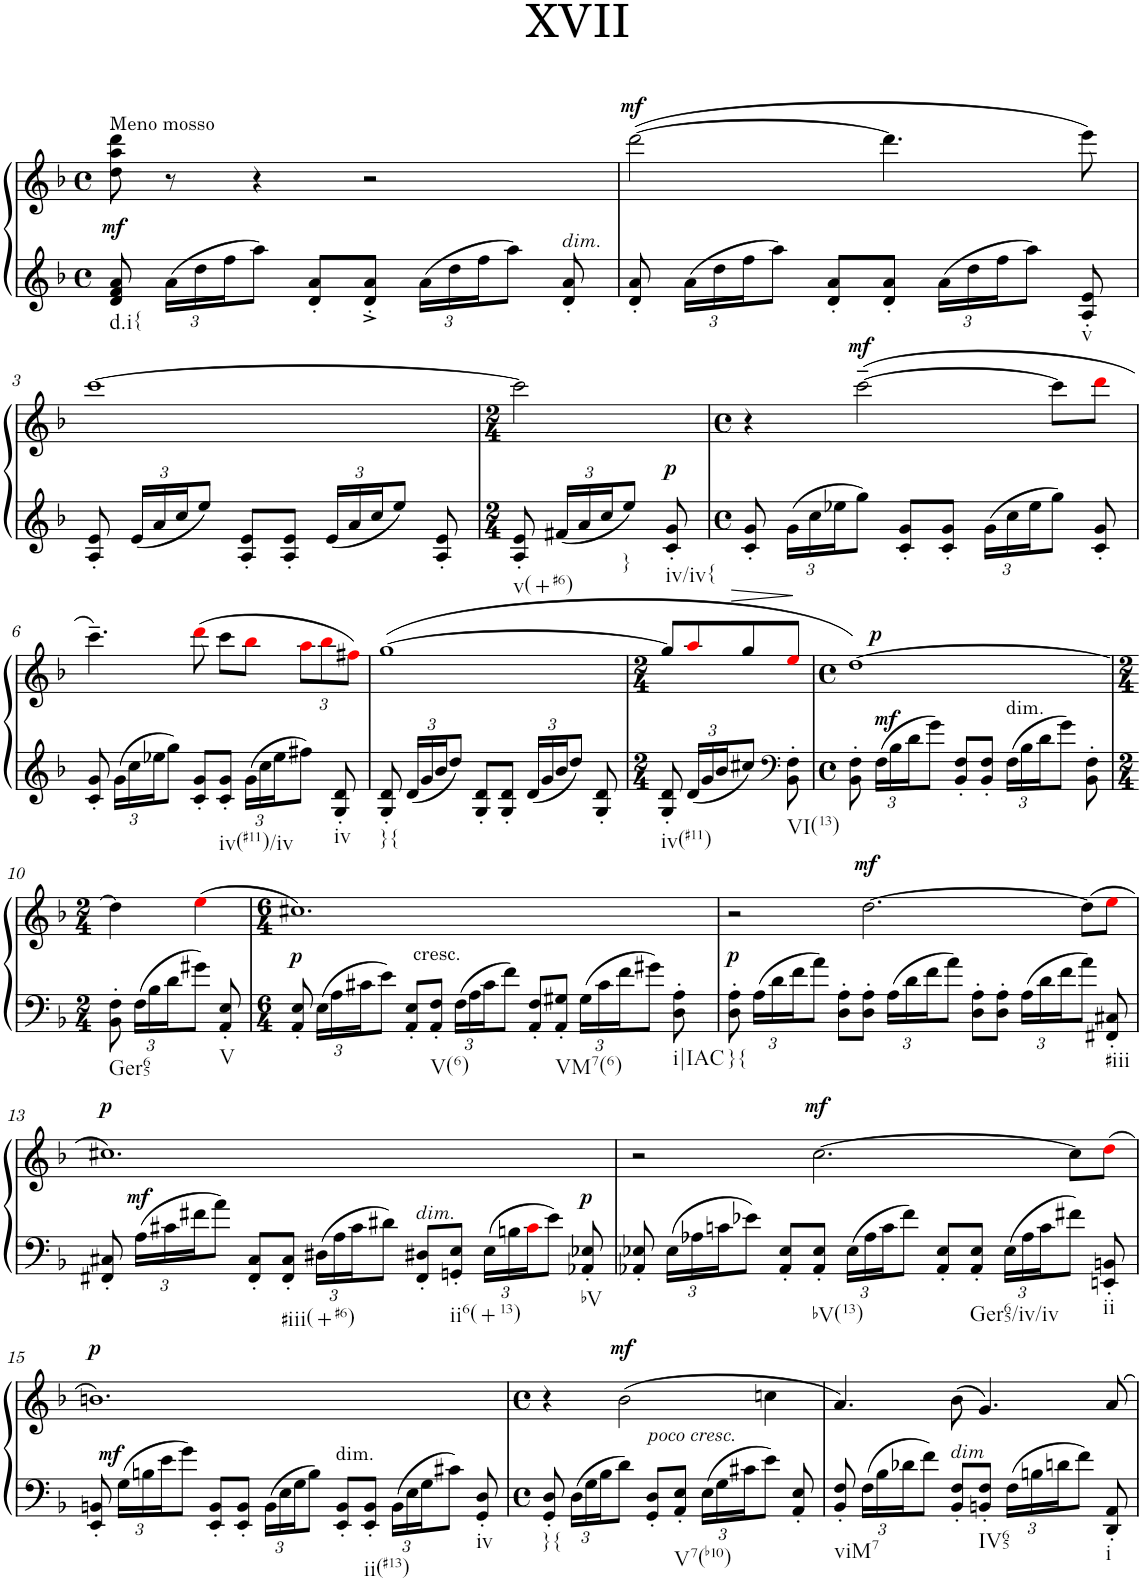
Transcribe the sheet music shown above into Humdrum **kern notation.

**kern	**kern	**dynam
*part1	*part1	*part1
*staff2	*staff1	*staff1/2
*I"Piano	*	*
*I'Pno.	*	*
*clefG2	*clefG2	*
*k[b-]	*k[b-]	*
*M4/4	*M4/4	*
*met(c)	*met(c)	*
=1	=1	=1
!	!LO:TX:a:t=Meno mosso	!
!LO:TX:b:t=d.i{	!	!
!	!	!LO:DY:b
8d/ 8f/ 8a/	8dd\ 8aa\ 8ddd\	mf
*Xbrackettup	*	*
24a\LL	8r	.
24dd\	.	.
24ff\J	.	.
8aa\J	4r	.
8d/' 8a/'L	.	.
8d/'^ 8a/'^J	2r	.
24a\LL	.	.
24dd\	.	.
24ff\J	.	.
8aa\J	.	.
!LO:TX:a:i:t=dim.	!	!
8d/' 8a/'	.	.
=2	=2	=2
!	!	!LO:DY:a
8d/' 8a/'	([2ddd\	mf
24a\LL	.	.
24dd\	.	.
24ff\J	.	.
8aa\J	.	.
8d/' 8a/'L	.	.
8d/' 8a/'J	4.ddd\]	.
24a\LL	.	.
24dd\	.	.
24ff\J	.	.
8aa\J	.	.
!LO:TX:b:t=v	!	!
8A/' 8e/'	8eee\)	.
!!LO:LB:g=z
=3	=3	=3
8A/' 8e/'	[1ccc	.
24e/LL	.	.
24a/	.	.
24cc/J	.	.
8ee/J	.	.
8A/' 8e/'L	.	.
8A/' 8e/'J	.	.
24e/LL	.	.
24a/	.	.
24cc/J	.	.
8ee/J	.	.
8A/' 8e/'	.	.
=4	=4	=4
*M2/4	*M2/4	*
!LO:TX:b:t=v(+#6)	!	!
8A/' 8e/'	2ccc\]	.
24f#X/LL	.	.
24a/	.	.
24cc/J	.	.
!LO:TX:b:t=}	!	!
8ee/J	.	.
!LO:TX:b:t=iv/iv{	!	!
!	!	!LO:DY:a=2
8c/' 8g/'	.	p
=5	=5	=5
*M4/4	*M4/4	*
*met(c)	*met(c)	*
8c/' 8g/'	4r	.
24g\LL	.	.
24cc\	.	.
24ee-X\J	.	.
!	!	!LO:DY:a
8gg\J	([2ccc~\	mf
8c/' 8g/'L	.	.
8c/' 8g/'J	.	.
24g\LL	.	.
24cc\	.	.
24ee-\J	.	.
8gg\J	8ccc\L]	.
8c/' 8g/'	8dddi\J	.
!!LO:LB:g=z
=6	=6	=6
8c/' 8g/'	4.ccc~\)	.
24g\LL	.	.
24cc\	.	.
24ee-X\J	.	.
8gg\J	.	.
8c/' 8g/'L	(8dddi\	.
!LO:TX:b:t=iv(#11)/iv	!	!
8c/' 8g/'J	8ccc\L	.
24g\LL	8bb-i\J	.
24cc\	.	.
24ee-\J	.	.
*	*Xbrackettup	*
8ff#X\J	12aai\L	.
.	12bb-i\	.
!LO:TX:b:t=iv	!	!
8G/' 8d/'	.	.
.	12ff#Xi\J)	.
=7	=7	=7
!LO:TX:b:t=}{	!	!
8G/' 8d/'	([1gg	.
24d/LL	.	.
24g/	.	.
24b-/J	.	.
8dd/J	.	.
8G/' 8d/'L	.	.
8G/' 8d/'J	.	.
24d/LL	.	.
24g/	.	.
24b-/J	.	.
8dd/J	.	.
8G/' 8d/'	.	.
=8	=8	=8
*M2/4	*M2/4	*
!LO:TX:b:t=iv(#11)	!	!
8G/' 8d/'	8gg/L]	.
24d/LL	8aai/	.
24g/	.	.
24b-/J	.	.
!	!	!LO:HP:b
8cc#X/J	8gg/	>
*clefF4	*	*
!LO:TX:b:t=VI(13)	!	!
8BB-\' 8F\'	8eei/J	.
.	.	]
=9	=9	=9
*M4/4	*M4/4	*
*met(c)	*met(c)	*
*	*^	*
8BB-\' 8F\'	[1dd)	8ryy	.
!	!	!	!LO:DY:a=2
!	!	!	!LO:DY:n=1:a
24F\LL	.	2..ryy	mf p
24B-\	.	.	.
24d\J	.	.	.
8g\J	.	.	.
8BB-/' 8F/'L	.	.	.
8BB-/' 8F/'J	.	.	.
!LO:TX:a:t=dim.	!	!	!
24F\LL	.	.	.
24B-\	.	.	.
24d\J	.	.	.
8g\J	.	.	.
8BB-\' 8F\'	.	.	.
*	*v	*v	*
!!LO:LB:g=z
=10	=10	=10
*M2/4	*M2/4	*
*	*^	*
!LO:TX:b:t=Ger65	!	!	!
*	*v	*v	*
8BB-\' 8F\'	4dd\]	.
24F\LL	.	.
24B-\	.	.
24d\J	.	.
8g#X\J	(4eei\	.
!LO:TX:b:t=V	!	!
8AA/' 8E/'	.	.
=11	=11	=11
*M6/4	*M6/4	*
!	!	!LO:DY:b
8AA/' 8E/'	1.cc#X)	p
24E\LL	.	.
24A\	.	.
24c#X\J	.	.
8e\J	.	.
!LO:TX:a:t=cresc.	!	!
8AA/' 8E/'L	.	.
!LO:TX:b:t=V(6)	!	!
8AA/' 8F/'J	.	.
24F\LL	.	.
24A\	.	.
24c#\J	.	.
8f\J	.	.
8AA/' 8F/'L	.	.
!LO:TX:b:t=VM7(6)	!	!
8AA/' 8G#X/'J	.	.
24G#\LL	.	.
24c#\	.	.
24f\J	.	.
8g#X\J	.	.
!LO:TX:b:t=i|IAC	!	!
8D\' 8A\'	.	.
=12	=12	=12
!LO:TX:b:t=}{	!	!
!	!	!LO:DY:a=2
8D\' 8A\'	2r	p
24A\LL	.	.
24d\	.	.
24f\J	.	.
8a\J	.	.
8D\' 8A\'L	.	.
!	!	!LO:DY:a
8D\' 8A\'J	[2.dd\	mf
24A\LL	.	.
24d\	.	.
24f\J	.	.
8a\J	.	.
8D\' 8A\'L	.	.
8D\' 8A\'J	.	.
24A\LL	.	.
24d\	.	.
24f\J	.	.
8a\J	(8dd\L]	.
!LO:TX:b:t=#iii	!	!
8FF#X/' 8C#X/'	8eei\J	.
!!LO:LB:g=z
=13	=13	=13
!	!	!LO:DY:a
8FF#X/' 8C#X/'	1.cc#X)	p
!	!	!LO:DY:a=2
24A\LL	.	mf
24c#X\	.	.
24f#X\J	.	.
8a\J	.	.
8FF#/' 8C#/'L	.	.
!LO:TX:b:t=#iii(+#6)	!	!
8FF#/' 8C#/'J	.	.
24D#X\LL	.	.
24A\	.	.
24c#\J	.	.
8d#X\J	.	.
!LO:TX:a:i:t=dim.	!	!
8FF#/' 8D#X/'L	.	.
!LO:TX:b:t=ii6(+13)	!	!
8GGn/' 8E/'J	.	.
24E\LL	.	.
24Bn\	.	.
24c#i\J	.	.
8e\J	.	.
!LO:TX:b:t=bV	!	!
!	!	!LO:DY:a=2
8AA-X/' 8E-X/'	.	p
=14	=14	=14
8AA-X/' 8E-X/'	2r	.
24E-\LL	.	.
24A-X\	.	.
24cn\J	.	.
8e-X\J	.	.
8AA-/' 8E-/'L	.	.
!LO:TX:b:t=bV(13)	!	!
!	!	!LO:DY:a
8AA-/' 8E-/'J	[2.cc\	mf
24E-\LL	.	.
24A-\	.	.
24c\J	.	.
8f\J	.	.
8AA-/' 8E-/'L	.	.
!LO:TX:b:t=Ger65/iv/iv	!	!
8AA-/' 8E-/'J	.	.
24E-\LL	.	.
24A-\	.	.
24c\J	.	.
8f#X\J	8cc\L]	.
!LO:TX:b:t=ii	!	!
8EEn/' 8BBn/'	(8ddi\J	.
!!LO:LB:g=z
=15	=15	=15
!	!	!LO:DY:a
8EE/' 8BBn/'	1.bn)	p
!	!	!LO:DY:a=2
24G\LL	.	mf
24Bn\	.	.
24e\J	.	.
8g\J	.	.
8EE/' 8BB/'L	.	.
8EE/' 8BB/'J	.	.
24BB\LL	.	.
24E\	.	.
24G\J	.	.
8B\J	.	.
!LO:TX:a:t=dim.	!	!
8EE/' 8BB/'L	.	.
!LO:TX:b:t=ii(#13)	!	!
8EE/' 8BB/'J	.	.
24BB\LL	.	.
24E\	.	.
24G\J	.	.
8c#X\J	.	.
!LO:TX:b:t=iv	!	!
8GG/' 8D/'	.	.
=16	=16	=16
*M4/4	*M4/4	*
*met(c)	*met(c)	*
!LO:TX:b:t=}{	!	!
8GG/' 8D/'	4r	.
24D\LL	.	.
24G\	.	.
24B-\J	.	.
!	!	!LO:DY:a
8d\J	(2b-\	mf
!LO:TX:a:i:t=poco cresc.	!	!
8GG/' 8D/'L	.	.
!LO:TX:b:t=V7(b10)	!	!
8AA/' 8E/'J	.	.
24E\LL	.	.
24G\	.	.
24c#X\J	.	.
8e\J	4ccn\	.
8AA/' 8E/'	.	.
=17	=17	=17
!LO:TX:b:t=viM7	!	!
8BB-/' 8F/'	4.a/)	.
24F\LL	.	.
24B-\	.	.
24d-X\J	.	.
8f\J	.	.
!LO:TX:a:i:t=dim	!	!
8BB-/' 8F/'L	(8b-\	.
!LO:TX:b:t=IV65	!	!
8BBn/' 8F/'J	4.g/)	.
24F\LL	.	.
24Bn\	.	.
24dn\J	.	.
8f\J	.	.
!LO:TX:b:t=i	!	!
8DD/' 8AA/'	8a/	.
=	=	=
*-	*-	*-
